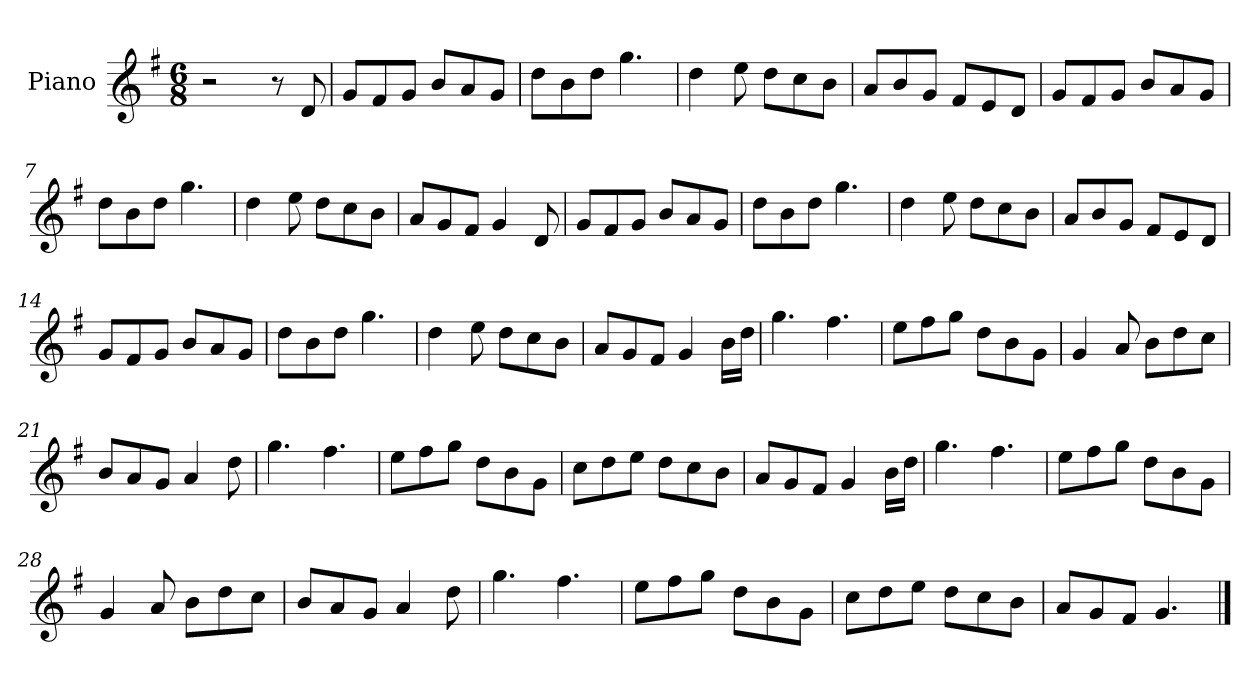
**kern
*part1
*staff1
*I"Piano
*I'Pno
*clefG2
*k[f#]
*M6/8
=1
2r
8r
8d/
=2
8g/L
8f#/
8g/J
8b/L
8a/
8g/J
=3
8dd\L
8b\
8dd\J
4.gg\
=4
4dd\
8ee\
8dd\L
8cc\
8b\J
=5
8a/L
8b/
8g/J
8f#/L
8e/
8d/J
=6
8g/L
8f#/
8g/J
8b/L
8a/
8g/J
=7
8dd\L
8b\
8dd\J
4.gg\
=8
4dd\
8ee\
8dd\L
8cc\
8b\J
=9
8a/L
8g/
8f#/J
4g/
8d/
=10
8g/L
8f#/
8g/J
8b/L
8a/
8g/J
=11
8dd\L
8b\
8dd\J
4.gg\
=12
4dd\
8ee\
8dd\L
8cc\
8b\J
=13
8a/L
8b/
8g/J
8f#/L
8e/
8d/J
=14
8g/L
8f#/
8g/J
8b/L
8a/
8g/J
=15
8dd\L
8b\
8dd\J
4.gg\
=16
4dd\
8ee\
8dd\L
8cc\
8b\J
=17
8a/L
8g/
8f#/J
4g/
16b\LL
16dd\JJ
=18
4.gg\
4.ff#\
=19
8ee\L
8ff#\
8gg\J
8dd\L
8b\
8g\J
=20
4g/
8a/
8b\L
8dd\
8cc\J
=21
8b/L
8a/
8g/J
4a/
8dd\
=22
4.gg\
4.ff#\
=23
8ee\L
8ff#\
8gg\J
8dd\L
8b\
8g\J
=24
8cc\L
8dd\
8ee\J
8dd\L
8cc\
8b\J
=25
8a/L
8g/
8f#/J
4g/
16b\LL
16dd\JJ
=26
4.gg\
4.ff#\
=27
8ee\L
8ff#\
8gg\J
8dd\L
8b\
8g\J
=28
4g/
8a/
8b\L
8dd\
8cc\J
=29
8b/L
8a/
8g/J
4a/
8dd\
=30
4.gg\
4.ff#\
=31
8ee\L
8ff#\
8gg\J
8dd\L
8b\
8g\J
=32
8cc\L
8dd\
8ee\J
8dd\L
8cc\
8b\J
=33
8a/L
8g/
8f#/J
4.g/
==
*-
